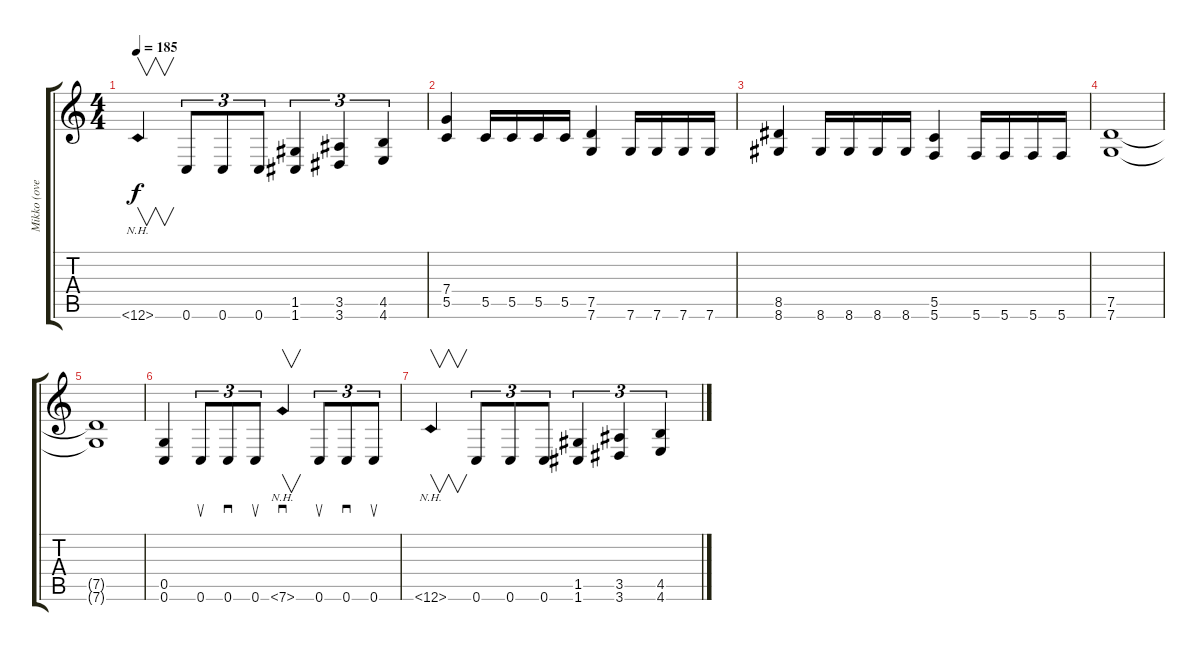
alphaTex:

\track ("Mikko (overdub)" "Mikko (ove") {instrument overdrivenguitar}
\staff {score tabs}
\tuning (D4 A3 F3 C3 G2 C2) {hide}
\ts (4 4)
\tempo 185
\clef g2
\ks c
6.6{nh}.4{v dy f} 0.6.8{tu (3 2)} 0.6.8{tu (3 2)} 0.6.8{tu (3 2)} (1.5 1.6).4{tu (3 2)} (3.5 3.6).4{tu (3 2)} (4.5 4.6).4{tu (3 2)} |
(7.4 5.5).4 5.5.16 5.5.16 5.5.16 5.5.16 (7.5 7.6).4 7.6.16 7.6.16 7.6.16 7.6.16 |
(8.5 8.6).4 8.6.16 8.6.16 8.6.16 8.6.16 (5.5 5.6).4 5.6.16 5.6.16 5.6.16 5.6.16 |
(7.5 7.6).1 |
(7.5{t} 7.6{t}).1 |
(0.5 0.6).4 0.6.8{su tu (3 2)} 0.6.8{sd tu (3 2)} 0.6.8{su tu (3 2)} 7.6{nh}.4{v sd} 0.6.8{su tu (3 2)} 0.6.8{sd tu (3 2)} 0.6.8{su tu (3 2)} |
6.6{nh}.4{v} 0.6.8{tu (3 2)} 0.6.8{tu (3 2)} 0.6.8{tu (3 2)} (1.5 1.6).4{tu (3 2)} (3.5 3.6).4{tu (3 2)} (4.5 4.6).4{tu (3 2)}
